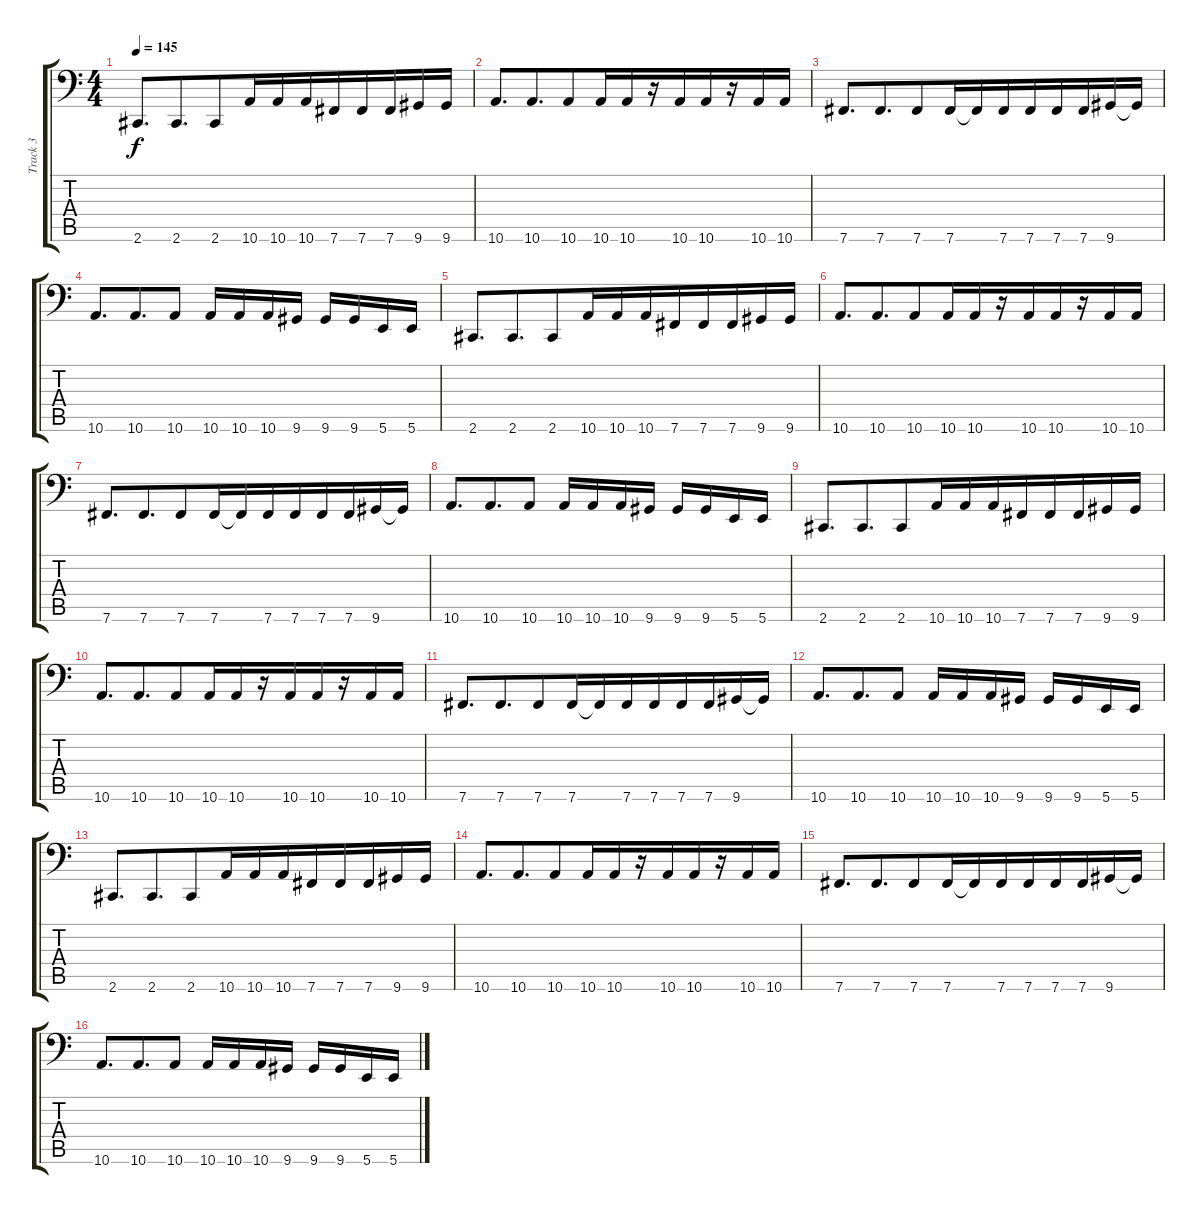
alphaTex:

\track ("Track 3" "Track 3") {instrument electricbassfinger}
\staff {score tabs}
\tuning (Db3 Ab2 E2 B1 Gb1 B0) {hide}
\ts (4 4)
\tempo 145
\clef f4
\ks c
2.6.8{d dy f beam merge} 2.6.8{d beam merge} 2.6.8{beam merge} 10.6.16{beam merge} 10.6.16{beam merge} 10.6.16{beam merge} 7.6.16{beam merge} 7.6.16{beam merge} 7.6.16 9.6.16 9.6.16 |
10.6.8{d beam merge} 10.6.8{d beam merge} 10.6.8{beam merge} 10.6.16{beam merge} 10.6.16 r.16{beam merge} 10.6.16{beam merge} 10.6.16{beam merge} r.16{beam merge} 10.6.16{beam merge} 10.6.16 |
7.6.8{d beam merge} 7.6.8{d beam merge} 7.6.8{beam merge} 7.6.16{beam merge} 7.6{t}.16 7.6.16{beam merge} 7.6.16{beam merge} 7.6.16{beam merge} 7.6.16{beam merge} 9.6.16{beam merge} 9.6{t}.16 |
10.6.8{d beam merge} 10.6.8{d beam merge} 10.6.8 10.6.16{beam merge} 10.6.16 10.6.16 9.6.16 9.6.16{beam merge} 9.6.16{beam merge} 5.6.16{beam merge} 5.6.16 |
2.6.8{d beam merge} 2.6.8{d beam merge} 2.6.8{beam merge} 10.6.16{beam merge} 10.6.16{beam merge} 10.6.16{beam merge} 7.6.16{beam merge} 7.6.16{beam merge} 7.6.16 9.6.16 9.6.16 |
10.6.8{d beam merge} 10.6.8{d beam merge} 10.6.8{beam merge} 10.6.16{beam merge} 10.6.16 r.16{beam merge} 10.6.16{beam merge} 10.6.16{beam merge} r.16{beam merge} 10.6.16{beam merge} 10.6.16 |
7.6.8{d beam merge} 7.6.8{d beam merge} 7.6.8{beam merge} 7.6.16{beam merge} 7.6{t}.16 7.6.16{beam merge} 7.6.16{beam merge} 7.6.16{beam merge} 7.6.16{beam merge} 9.6.16{beam merge} 9.6{t}.16 |
10.6.8{d beam merge} 10.6.8{d beam merge} 10.6.8 10.6.16{beam merge} 10.6.16 10.6.16 9.6.16 9.6.16{beam merge} 9.6.16{beam merge} 5.6.16{beam merge} 5.6.16 |
2.6.8{d beam merge} 2.6.8{d beam merge} 2.6.8{beam merge} 10.6.16{beam merge} 10.6.16{beam merge} 10.6.16{beam merge} 7.6.16{beam merge} 7.6.16{beam merge} 7.6.16 9.6.16 9.6.16 |
10.6.8{d beam merge} 10.6.8{d beam merge} 10.6.8{beam merge} 10.6.16{beam merge} 10.6.16 r.16{beam merge} 10.6.16{beam merge} 10.6.16{beam merge} r.16{beam merge} 10.6.16{beam merge} 10.6.16 |
7.6.8{d beam merge} 7.6.8{d beam merge} 7.6.8{beam merge} 7.6.16{beam merge} 7.6{t}.16 7.6.16{beam merge} 7.6.16{beam merge} 7.6.16{beam merge} 7.6.16{beam merge} 9.6.16{beam merge} 9.6{t}.16 |
10.6.8{d beam merge} 10.6.8{d beam merge} 10.6.8 10.6.16{beam merge} 10.6.16 10.6.16 9.6.16 9.6.16{beam merge} 9.6.16{beam merge} 5.6.16{beam merge} 5.6.16 |
2.6.8{d beam merge} 2.6.8{d beam merge} 2.6.8{beam merge} 10.6.16{beam merge} 10.6.16{beam merge} 10.6.16{beam merge} 7.6.16{beam merge} 7.6.16{beam merge} 7.6.16 9.6.16 9.6.16 |
10.6.8{d beam merge} 10.6.8{d beam merge} 10.6.8{beam merge} 10.6.16{beam merge} 10.6.16 r.16{beam merge} 10.6.16{beam merge} 10.6.16{beam merge} r.16{beam merge} 10.6.16{beam merge} 10.6.16 |
7.6.8{d beam merge} 7.6.8{d beam merge} 7.6.8{beam merge} 7.6.16{beam merge} 7.6{t}.16 7.6.16{beam merge} 7.6.16{beam merge} 7.6.16{beam merge} 7.6.16{beam merge} 9.6.16{beam merge} 9.6{t}.16 |
10.6.8{d beam merge} 10.6.8{d beam merge} 10.6.8 10.6.16{beam merge} 10.6.16 10.6.16 9.6.16 9.6.16{beam merge} 9.6.16{beam merge} 5.6.16{beam merge} 5.6.16
